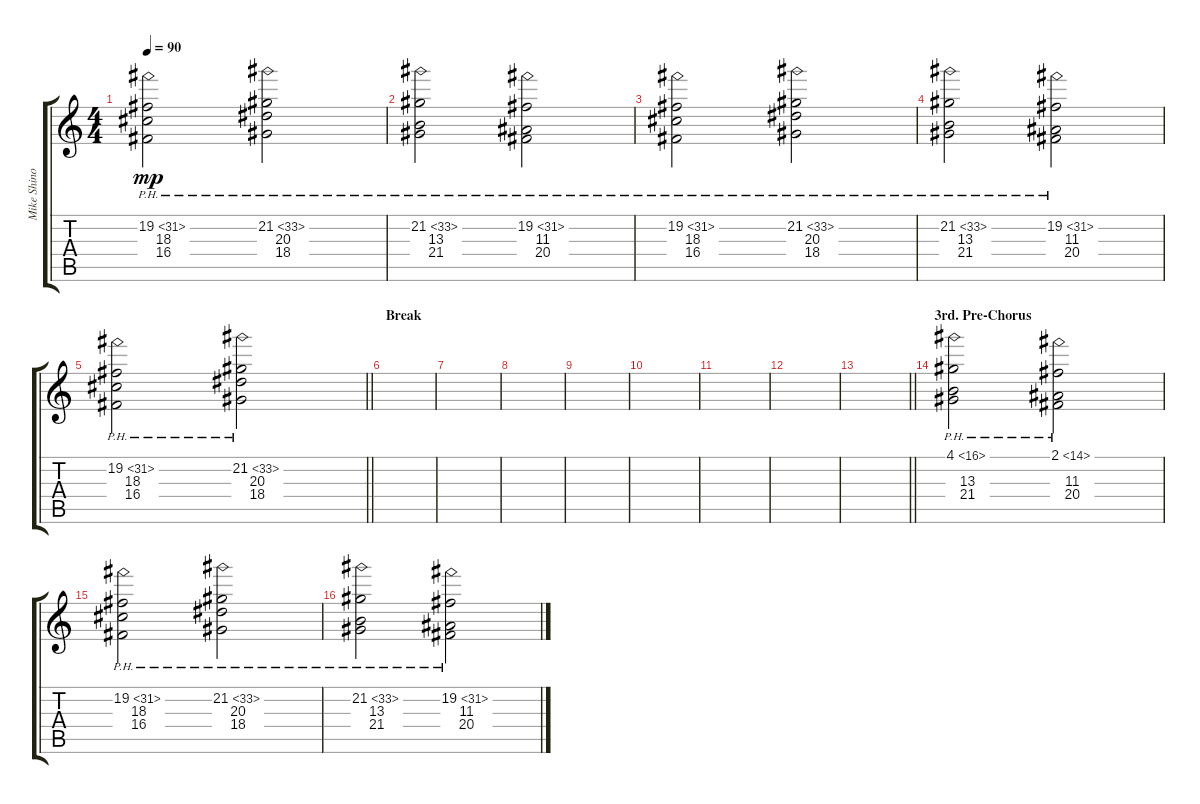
\track ("Mike Shinoda - Organ (synth.) " "Mike Shino") {instrument percussiveorgan}
\staff {score tabs}
\tuning (E5 B3 G3 D3 A2 E2) {hide}
\ts (4 4)
\tempo 90
\clef g2
\ks c
(19.2{ph 12} 18.3 16.4).2{dy mp} (21.2{ph 12} 20.3 18.4).2 |
(21.2{ph 12} 13.3 21.4).2 (19.2{ph 12} 11.3 20.4).2 |
(19.2{ph 12} 18.3 16.4).2 (21.2{ph 12} 20.3 18.4).2 |
(21.2{ph 12} 13.3 21.4).2 (19.2{ph 12} 11.3 20.4).2 |
\barLineRight lightlight
(19.2{ph 12} 18.3 16.4).2 (21.2{ph 12} 20.3 18.4).2 |
\section ("" "Break")
|
|
|
|
|
|
|
\barLineRight lightlight
|
\section ("" "3rd. Pre-Chorus")
(4.1{ph 12} 13.3 21.4).2{volume 8} (2.1{ph 12} 11.3 20.4).2 |
(19.2{ph 12} 18.3 16.4).2 (21.2{ph 12} 20.3 18.4).2 |
(21.2{ph 12} 13.3 21.4).2 (19.2{ph 12} 11.3 20.4).2
